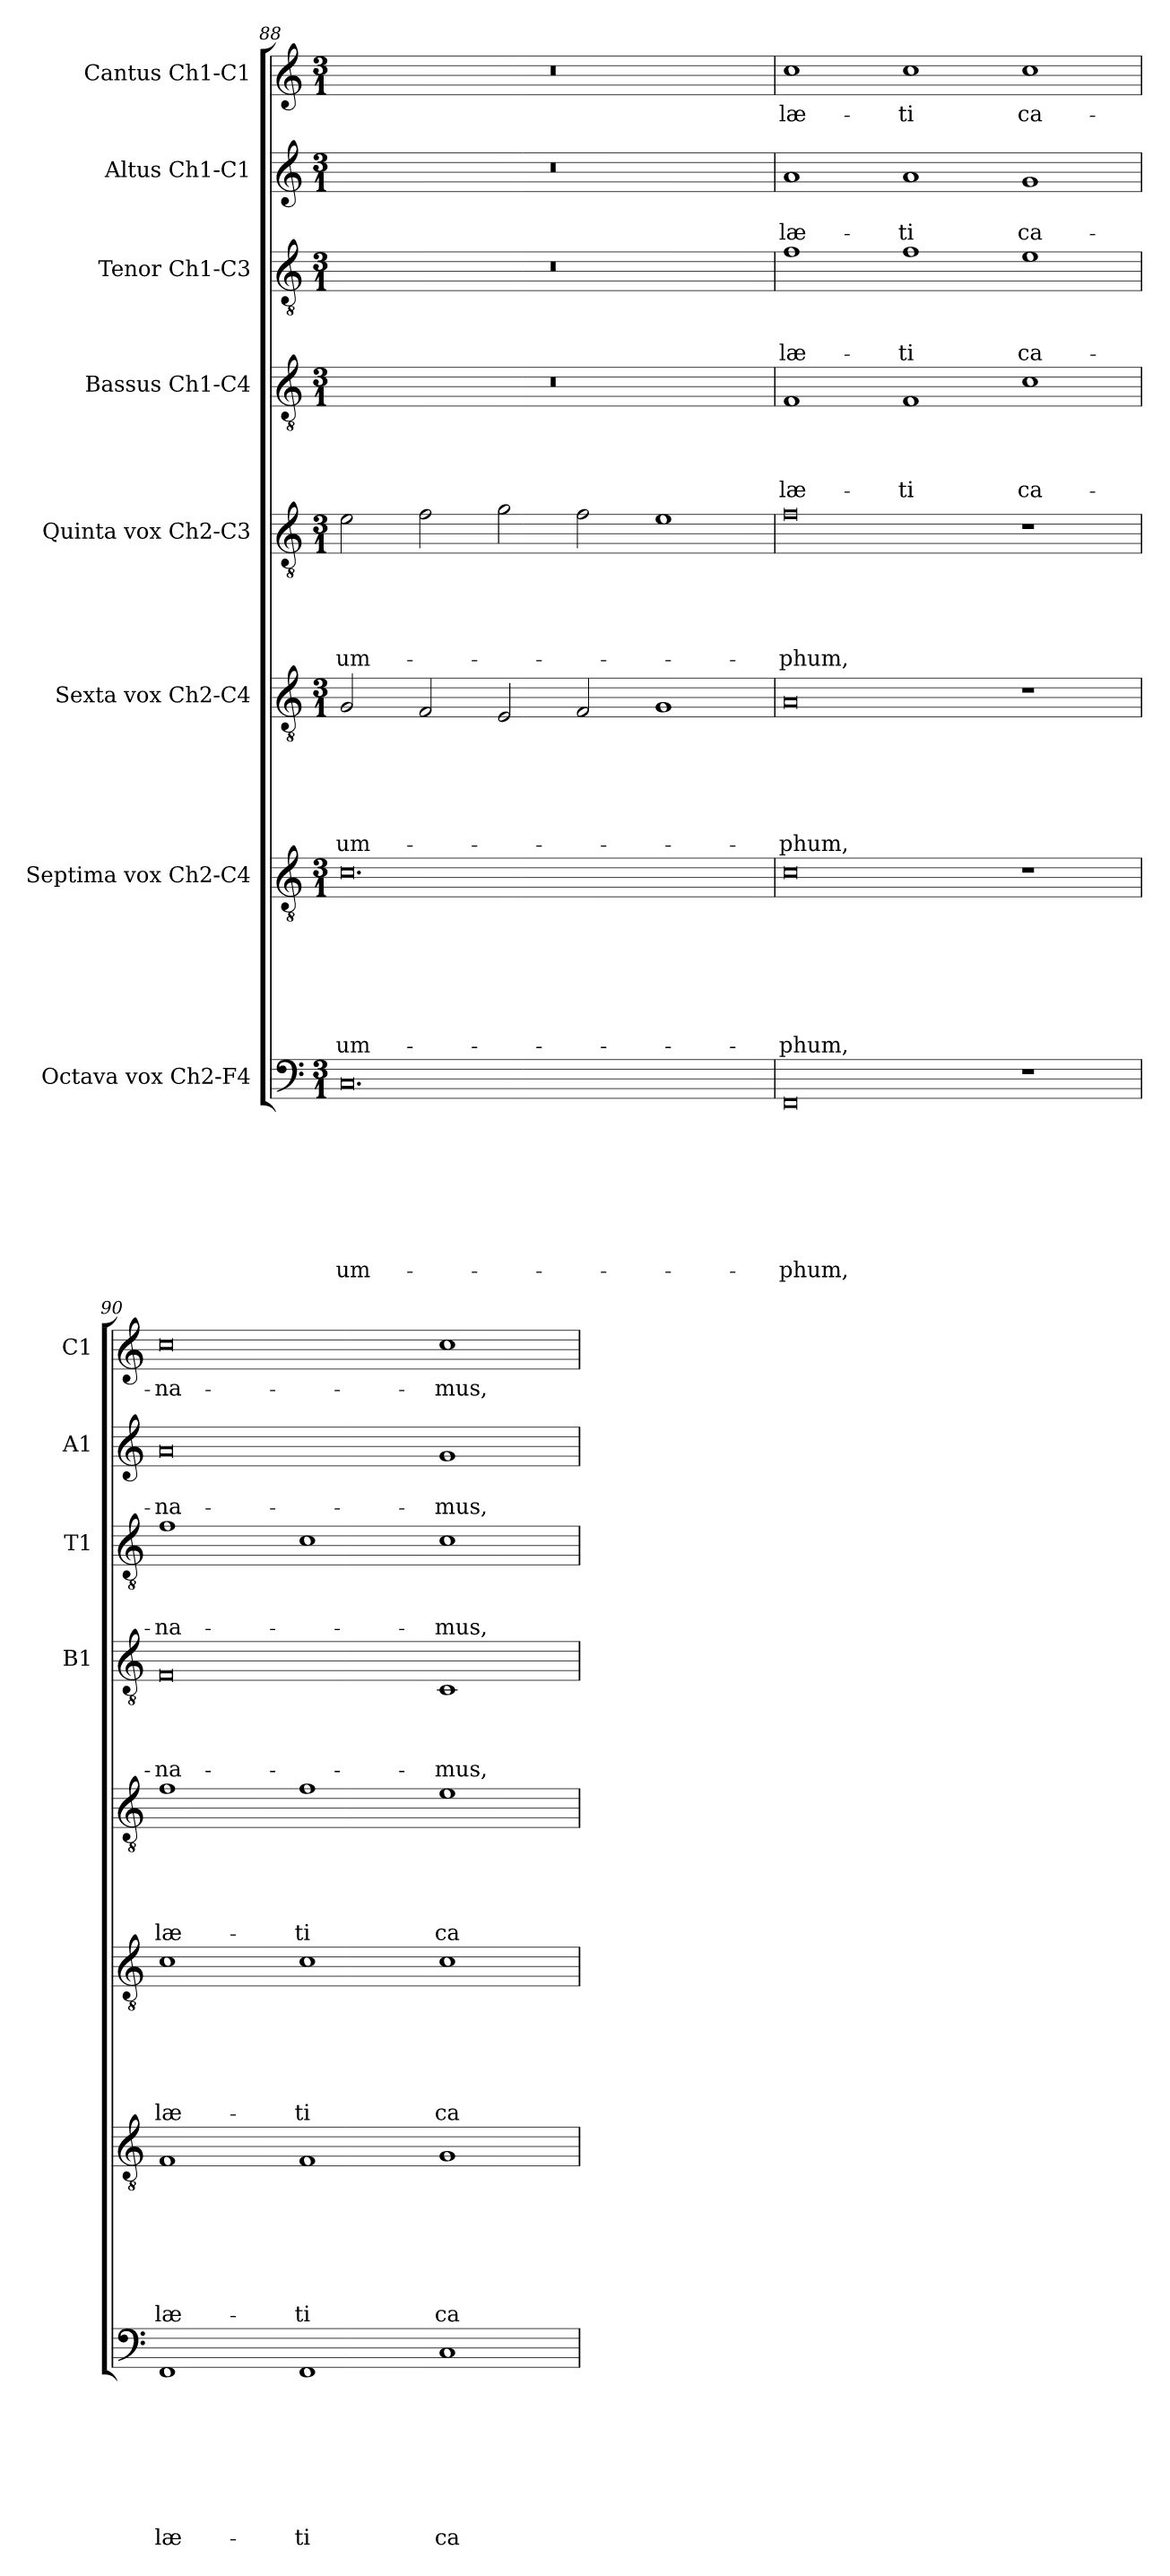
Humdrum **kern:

**kern	**text	**text	**text	**text	**text	**text	**text	**text	**kern	**text	**text	**text	**text	**text	**text	**text	**kern	**text	**text	**text	**text	**text	**text	**kern	**text	**text	**text	**text	**text	**kern	**text	**text	**text	**text	**kern	**text	**text	**text	**kern	**text	**text	**kern	**text
*part8	*part8	*part8	*part8	*part8	*part8	*part8	*part8	*part8	*part7	*part7	*part7	*part7	*part7	*part7	*part7	*part7	*part6	*part6	*part6	*part6	*part6	*part6	*part6	*part5	*part5	*part5	*part5	*part5	*part5	*part4	*part4	*part4	*part4	*part4	*part3	*part3	*part3	*part3	*part2	*part2	*part2	*part1	*part1
*staff8	*staff8	*staff8	*staff8	*staff8	*staff8	*staff8	*staff8	*staff8	*staff7	*staff7	*staff7	*staff7	*staff7	*staff7	*staff7	*staff7	*staff6	*staff6	*staff6	*staff6	*staff6	*staff6	*staff6	*staff5	*staff5	*staff5	*staff5	*staff5	*staff5	*staff4	*staff4	*staff4	*staff4	*staff4	*staff3	*staff3	*staff3	*staff3	*staff2	*staff2	*staff2	*staff1	*staff1
*I"Octava vox Ch2-F4	*	*	*	*	*	*	*	*	*I"Septima vox Ch2-C4	*	*	*	*	*	*	*	*I"Sexta vox Ch2-C4	*	*	*	*	*	*	*I"Quinta vox Ch2-C3	*	*	*	*	*	*I"Bassus Ch1-C4	*	*	*	*	*I"Tenor Ch1-C3	*	*	*	*I"Altus Ch1-C1	*	*	*I"Cantus Ch1-C1	*
*	*	*	*	*	*	*	*	*	*	*	*	*	*	*	*	*	*	*	*	*	*	*	*	*	*	*	*	*	*	*I'B1	*	*	*	*	*I'T1	*	*	*	*I'A1	*	*	*I'C1	*
*clefF4	*	*	*	*	*	*	*	*	*clefGv2	*	*	*	*	*	*	*	*clefGv2	*	*	*	*	*	*	*clefGv2	*	*	*	*	*	*clefGv2	*	*	*	*	*clefGv2	*	*	*	*clefG2	*	*	*clefG2	*
*k[]	*	*	*	*	*	*	*	*	*k[]	*	*	*	*	*	*	*	*k[]	*	*	*	*	*	*	*k[]	*	*	*	*	*	*k[]	*	*	*	*	*k[]	*	*	*	*k[]	*	*	*k[]	*
*C:	*	*	*	*	*	*	*	*	*C:	*	*	*	*	*	*	*	*C:	*	*	*	*	*	*	*C:	*	*	*	*	*	*C:	*	*	*	*	*C:	*	*	*	*C:	*	*	*C:	*
*M3/1	*	*	*	*	*	*	*	*	*M3/1	*	*	*	*	*	*	*	*M3/1	*	*	*	*	*	*	*M3/1	*	*	*	*	*	*M3/1	*	*	*	*	*M3/1	*	*	*	*M3/1	*	*	*M3/1	*
=88	=88	=88	=88	=88	=88	=88	=88	=88	=88	=88	=88	=88	=88	=88	=88	=88	=88	=88	=88	=88	=88	=88	=88	=88	=88	=88	=88	=88	=88	=88	=88	=88	=88	=88	=88	=88	=88	=88	=88	=88	=88	=88	=88
!	!	!	!	!	!	!	!	!LO:LY:b	!	!	!	!	!	!	!	!LO:LY:b	!	!	!	!	!	!	!LO:LY:b	!	!	!	!	!	!LO:LY:b	!	!	!	!	!	!	!	!	!	!	!	!	!	!
0.C	.	.	.	.	.	.	.	-um-	0.c	.	.	.	.	.	.	-um-	2G/	.	.	.	.	.	-um-	2e\	.	.	.	.	-um-	0.r	.	.	.	.	0.r	.	.	.	0.r	.	.	0.r	.
.	.	.	.	.	.	.	.	.	.	.	.	.	.	.	.	.	2F/	.	.	.	.	.	.	2f\	.	.	.	.	.	.	.	.	.	.	.	.	.	.	.	.	.	.	.
.	.	.	.	.	.	.	.	.	.	.	.	.	.	.	.	.	2E/	.	.	.	.	.	.	2g\	.	.	.	.	.	.	.	.	.	.	.	.	.	.	.	.	.	.	.
.	.	.	.	.	.	.	.	.	.	.	.	.	.	.	.	.	2F/	.	.	.	.	.	.	2f\	.	.	.	.	.	.	.	.	.	.	.	.	.	.	.	.	.	.	.
.	.	.	.	.	.	.	.	.	.	.	.	.	.	.	.	.	1G	.	.	.	.	.	.	1e	.	.	.	.	.	.	.	.	.	.	.	.	.	.	.	.	.	.	.
=89	=89	=89	=89	=89	=89	=89	=89	=89	=89	=89	=89	=89	=89	=89	=89	=89	=89	=89	=89	=89	=89	=89	=89	=89	=89	=89	=89	=89	=89	=89	=89	=89	=89	=89	=89	=89	=89	=89	=89	=89	=89	=89	=89
!	!	!	!	!	!	!	!	!LO:LY:b	!	!	!	!	!	!	!	!LO:LY:b	!	!	!	!	!	!	!LO:LY:b	!	!	!	!	!	!LO:LY:b	!	!	!	!	!LO:LY:b	!	!	!	!LO:LY:b	!	!	!LO:LY:b	!	!LO:LY:b
0FF	.	.	.	.	.	.	.	-phum,	0c	.	.	.	.	.	.	-phum,	0A	.	.	.	.	.	-phum,	0f	.	.	.	.	-phum,	1F	.	.	.	læ-	1f	.	.	læ-	1a	.	læ-	1cc	læ-
!	!	!	!	!	!	!	!	!	!	!	!	!	!	!	!	!	!	!	!	!	!	!	!	!	!	!	!	!	!	!	!	!	!	!LO:LY:b	!	!	!	!LO:LY:b	!	!	!LO:LY:b	!	!LO:LY:b
.	.	.	.	.	.	.	.	.	.	.	.	.	.	.	.	.	.	.	.	.	.	.	.	.	.	.	.	.	.	1F	.	.	.	-ti	1f	.	.	-ti	1a	.	-ti	1cc	-ti
!	!	!	!	!	!	!	!	!	!	!	!	!	!	!	!	!	!	!	!	!	!	!	!	!	!	!	!	!	!	!	!	!	!	!LO:LY:b	!	!	!	!LO:LY:b	!	!	!LO:LY:b	!	!LO:LY:b
1r	.	.	.	.	.	.	.	.	1r	.	.	.	.	.	.	.	1r	.	.	.	.	.	.	1r	.	.	.	.	.	1c	.	.	.	ca-	1e	.	.	ca-	1g	.	ca-	1cc	ca-
=90	=90	=90	=90	=90	=90	=90	=90	=90	=90	=90	=90	=90	=90	=90	=90	=90	=90	=90	=90	=90	=90	=90	=90	=90	=90	=90	=90	=90	=90	=90	=90	=90	=90	=90	=90	=90	=90	=90	=90	=90	=90	=90	=90
!	!	!	!	!	!	!	!	!LO:LY:b	!	!	!	!	!	!	!	!LO:LY:b	!	!	!	!	!	!	!LO:LY:b	!	!	!	!	!	!LO:LY:b	!	!	!	!	!LO:LY:b	!	!	!	!LO:LY:b	!	!	!LO:LY:b	!	!LO:LY:b
1FF	.	.	.	.	.	.	.	læ-	1F	.	.	.	.	.	.	læ-	1c	.	.	.	.	.	læ-	1f	.	.	.	.	læ-	0F	.	.	.	-na-	1f	.	.	-na-	0a	.	-na-	0cc	-na-
!	!	!	!	!	!	!	!	!LO:LY:b	!	!	!	!	!	!	!	!LO:LY:b	!	!	!	!	!	!	!LO:LY:b	!	!	!	!	!	!LO:LY:b	!	!	!	!	!	!	!	!	!	!	!	!	!	!
1FF	.	.	.	.	.	.	.	-ti	1F	.	.	.	.	.	.	-ti	1c	.	.	.	.	.	-ti	1f	.	.	.	.	-ti	.	.	.	.	.	1c	.	.	.	.	.	.	.	.
!	!	!	!	!	!	!	!	!LO:LY:b	!	!	!	!	!	!	!	!LO:LY:b	!	!	!	!	!	!	!LO:LY:b	!	!	!	!	!	!LO:LY:b	!	!	!	!	!LO:LY:b	!	!	!	!LO:LY:b	!	!	!LO:LY:b	!	!LO:LY:b
1C	.	.	.	.	.	.	.	ca-	1G	.	.	.	.	.	.	ca-	1c	.	.	.	.	.	ca-	1e	.	.	.	.	ca-	1C	.	.	.	-mus,	1c	.	.	-mus,	1g	.	-mus,	1cc	-mus,
=	=	=	=	=	=	=	=	=	=	=	=	=	=	=	=	=	=	=	=	=	=	=	=	=	=	=	=	=	=	=	=	=	=	=	=	=	=	=	=	=	=	=	=
*-	*-	*-	*-	*-	*-	*-	*-	*-	*-	*-	*-	*-	*-	*-	*-	*-	*-	*-	*-	*-	*-	*-	*-	*-	*-	*-	*-	*-	*-	*-	*-	*-	*-	*-	*-	*-	*-	*-	*-	*-	*-	*-	*-
